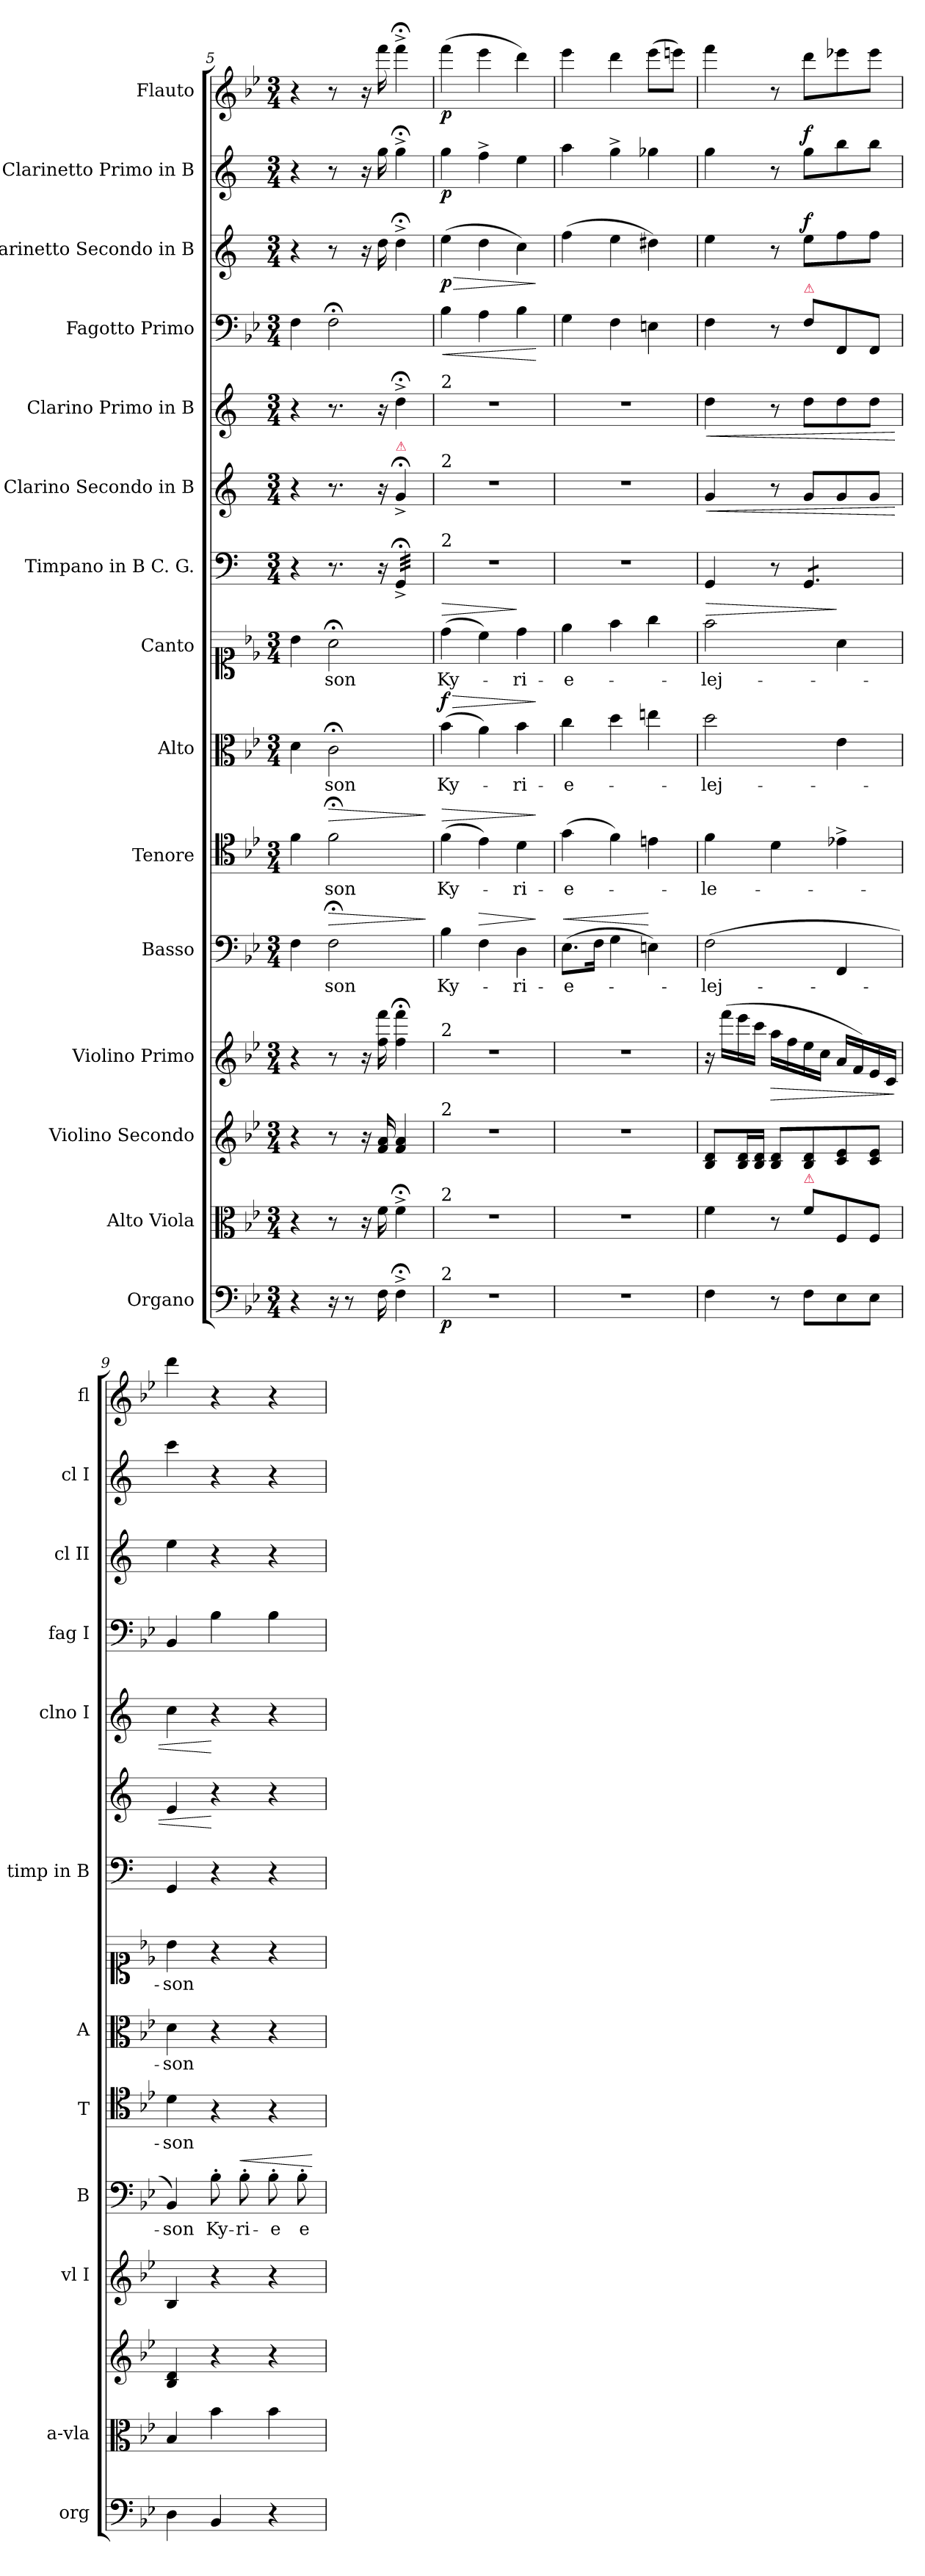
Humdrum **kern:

**kern	**dynam	**kern	**dynam	**kern	**dynam	**kern	**dynam	**kern	**text	**dynam	**kern	**text	**dynam	**kern	**text	**dynam	**kern	**text	**dynam	**kern	**kern	**dynam	**kern	**dynam	**kern	**dynam	**kern	**dynam	**kern	**dynam	**kern	**dynam
*part15	*part15	*part14	*part14	*part13	*part13	*part12	*part12	*part11	*part11	*part11	*part10	*part10	*part10	*part9	*part9	*part9	*part8	*part8	*part8	*part7	*part6	*part6	*part5	*part5	*part4	*part4	*part3	*part3	*part2	*part2	*part1	*part1
*staff15	*staff15	*staff14	*staff14	*staff13	*staff13	*staff12	*staff12	*staff11	*staff11	*staff11	*staff10	*staff10	*staff10	*staff9	*staff9	*staff9	*staff8	*staff8	*staff8	*staff7	*staff6	*staff6	*staff5	*staff5	*staff4	*staff4	*staff3	*staff3	*staff2	*staff2	*staff1	*staff1
*I"Organo	*	*I"Alto Viola	*	*I"Violino Secondo	*	*I"Violino Primo	*	*I"Basso	*	*	*I"Tenore	*	*	*I"Alto	*	*	*I"Canto	*	*	*I"Timpano in B C. G.	*I"Clarino Secondo in B	*	*I"Clarino Primo in B	*	*I"Fagotto Primo	*	*I"Clarinetto Secondo in B	*	*I"Clarinetto Primo in B	*	*I"Flauto	*
*I'org	*	*I'a-vla	*	*	*	*I'vl I	*	*I'B	*	*	*I'T	*	*	*I'A	*	*	*	*	*	*I'timp in B	*	*	*I'clno I	*	*I'fag I	*	*I'cl II	*	*I'cl I	*	*I'fl	*
*clefF4	*	*clefC3	*	*clefG2	*	*clefG2	*	*clefF4	*	*	*clefC4	*	*	*clefC3	*	*	*clefC1	*	*	*clefF4	*clefG2	*	*clefG2	*	*clefF4	*	*clefG2	*	*clefG2	*	*clefG2	*
*	*	*	*	*	*	*	*	*	*	*	*	*	*	*	*	*	*	*	*	*ITrd1c2	*ITrd1c2	*	*ITrd1c2	*	*	*	*ITrd1c2	*	*ITrd1c2	*	*	*
*k[b-e-]	*	*k[b-e-]	*	*k[b-e-]	*	*k[b-e-]	*	*k[b-e-]	*	*	*k[b-e-]	*	*	*k[b-e-]	*	*	*k[b-e-]	*	*	*k[b-e-]	*k[b-e-]	*	*k[b-e-]	*	*k[b-e-]	*	*k[b-e-]	*	*k[b-e-]	*	*k[b-e-]	*
*B-:	*	*B-:	*	*B-:	*	*B-:	*	*B-:	*	*	*B-:	*	*	*B-:	*	*	*B-:	*	*	*B-:	*B-:	*	*B-:	*	*B-:	*	*B-:	*	*B-:	*	*B-:	*
*M3/4	*	*M3/4	*	*M3/4	*	*M3/4	*	*M3/4	*	*	*M3/4	*	*	*M3/4	*	*	*M3/4	*	*	*M3/4	*M3/4	*	*M3/4	*	*M3/4	*	*M3/4	*	*M3/4	*	*M3/4	*
=5	=5	=5	=5	=5	=5	=5	=5	=5	=5	=5	=5	=5	=5	=5	=5	=5	=5	=5	=5	=5	=5	=5	=5	=5	=5	=5	=5	=5	=5	=5	=5	=5
4r	.	4r	.	4r	.	4r	.	4F\	.	.	4f\	.	.	4d\	.	.	4b-\	.	.	4r	4r	.	4r	.	4F\	.	4r	.	4r	.	4r	.
!	!	!	!	!	!	!	!	!	!	!LO:HP:a	!	!	!LO:HP:a	!	!	!	!	!	!	!	!	!	!	!	!	!	!	!	!	!	!	!
16r	.	8r	.	8r	.	8r	.	2F;<\	-son	>	2f;<\	-son	>	2c;<\	-son	.	2a;<\	-son	.	8.r	8.r	.	8.r	.	2F;<\	.	8r	.	8r	.	8r	.
8r	.	.	.	.	.	.	.	.	.	.	.	.	.	.	.	.	.	.	.	.	.	.	.	.	.	.	.	.	.	.	.	.
.	.	16r	.	16r	.	16r	.	.	.	.	.	.	.	.	.	.	.	.	.	.	.	.	.	.	.	.	16r	.	16r	.	16r	.
16F\	.	16f\	.	16f/ 16a/	.	16ff\ 16fff\	.	.	.	.	.	.	.	.	.	.	.	.	.	16r	16r	.	16r	.	.	.	16cc\	.	16ff\	.	16fff\	.
!	!	!	!	!	!	!	!	!	!	!	!	!	!	!	!	!	!	!	!	!	!LO:TX:a:color=crimson:t=⚠	!	!	!	!	!	!	!	!	!	!	!
!	!	!	!	!	!	!	!	!	!	!	!	!	!	!	!	!	!	!	!	!LO:TX:b:t=t	!	!	!	!	!	!	!	!	!	!	!	!
*	*	*	*	*	*	*	*	*	*	*	*	*	*	*	*	*	*	*	*	*tremolo	*	*	*	*	*	*	*	*	*	*	*	*
4F;<^\	.	4f;<^\	.	4f/ 4a/	.	4ff;<\ 4fff;<\	.	.	.	.	.	.	.	.	.	.	.	.	.	32FF;<^/LLL	4f;<^/	.	4cc;<^<\	.	.	.	4cc;<^<\	.	4ff;<^\	.	4fff;<^\	.
.	.	.	.	.	.	.	.	.	.	.	.	.	.	.	.	.	.	.	.	32FF;<^/	.	.	.	.	.	.	.	.	.	.	.	.
.	.	.	.	.	.	.	.	.	.	.	.	.	.	.	.	.	.	.	.	32FF;<^/	.	.	.	.	.	.	.	.	.	.	.	.
.	.	.	.	.	.	.	.	.	.	.	.	.	.	.	.	.	.	.	.	32FF;<^/	.	.	.	.	.	.	.	.	.	.	.	.
.	.	.	.	.	.	.	.	.	.	.	.	.	.	.	.	.	.	.	.	32FF;<^/	.	.	.	.	.	.	.	.	.	.	.	.
.	.	.	.	.	.	.	.	.	.	.	.	.	.	.	.	.	.	.	.	32FF;<^/	.	.	.	.	.	.	.	.	.	.	.	.
.	.	.	.	.	.	.	.	.	.	.	.	.	.	.	.	.	.	.	.	32FF;<^/	.	.	.	.	.	.	.	.	.	.	.	.
.	.	.	.	.	.	.	.	.	.	.	.	.	.	.	.	.	.	.	.	32FF;<^/JJJ	.	.	.	.	.	.	.	.	.	.	.	.
*	*	*	*	*	*	*	*	*	*	*	*	*	*	*	*	*	*	*	*	*Xtremolo	*	*	*	*	*	*	*	*	*	*	*	*
.	.	.	.	.	.	.	.	.	.	]	.	.	]	.	.	.	.	.	.	.	.	.	.	.	.	.	.	.	.	.	.	.
=6	=6	=6	=6	=6	=6	=6	=6	=6	=6	=6	=6	=6	=6	=6	=6	=6	=6	=6	=6	=6	=6	=6	=6	=6	=6	=6	=6	=6	=6	=6	=6	=6
!	!	!	!	!	!	!	!	!	!	!	!	!	!	!	!	!	!	!	!	!	!	!	!LO:TX:a:t=2	!	!	!	!	!	!	!	!	!
!	!	!	!	!	!	!	!	!	!	!	!	!	!	!	!	!	!	!	!	!	!LO:TX:a:t=2	!	!	!	!	!	!	!	!	!	!	!
!	!	!	!	!	!	!	!	!	!	!	!	!	!	!	!	!	!	!	!	!LO:TX:a:t=2	!	!	!	!	!	!	!	!	!	!	!	!
!	!	!	!	!	!	!LO:TX:a:t=2	!	!	!	!	!	!	!	!	!	!	!	!	!	!	!	!	!	!	!	!	!	!	!	!	!	!
!	!	!	!	!LO:TX:a:t=2	!	!	!	!	!	!	!	!	!	!	!	!	!	!	!	!	!	!	!	!	!	!	!	!	!	!	!	!
!	!	!LO:TX:a:t=2	!	!	!	!	!	!	!	!	!	!	!	!	!	!	!	!	!	!	!	!	!	!	!	!	!	!	!	!	!	!
!LO:TX:a:t=2	!	!	!	!	!	!	!	!	!	!	!	!	!	!	!	!	!	!	!	!	!	!	!	!	!	!	!	!	!	!	!	!
!	!LO:DY:b	!	!	!	!	!	!	!	!	!LO:DY:b	!	!	!LO:HP:a	!	!	!LO:HP:a	!	!	!LO:HP:a	!	!	!	!	!	!	!LO:HP:b	!	!LO:HP:b	!	!	!	!
!	!	!	!	!	!	!	!	!	!	!	!	!	!	!	!	!LO:DY:n=1:a	!	!	!LO:DY:n=1:a	!	!	!	!	!	!	!	!	!	!	!	!	!
2.r	p.	2.r	.	2.r	.	2.r	.	4B-\	Ky-	for	(4f\	Ky-	>	(4b-\	Ky-	> f	(4dd\	Ky-	> fo	2.r	2.r	.	2.r	.	4B-\	<	(4dd\	> p	4ff\	p	(4fff\	p
!	!	!	!	!	!	!	!	!	!	!LO:HP:a	!	!	!	!	!	!	!	!	!	!	!	!	!	!	!	!	!	!	!	!	!	!
.	.	.	.	.	.	.	.	4F\	.	>	4e-\)	.	.	4a\)	.	.	4cc\)	.	.	.	.	.	.	.	4A\	.	4cc\	.	4ee-^\	.	4eee-\	.
.	.	.	.	.	.	.	.	4D\	ri-	.	4d\	-ri-	.	4b-\	-ri-	.	4dd\	-ri-	]	.	.	.	.	.	4B-\	.	4b-\)	.	4dd\	.	4ddd\)	.
.	.	.	.	.	.	.	.	.	.	]	.	.	]	.	.	]	.	.	.	.	.	.	.	.	.	[	.	]	.	.	.	.
=7	=7	=7	=7	=7	=7	=7	=7	=7	=7	=7	=7	=7	=7	=7	=7	=7	=7	=7	=7	=7	=7	=7	=7	=7	=7	=7	=7	=7	=7	=7	=7	=7
!	!	!	!	!	!	!	!	!	!	!LO:HP:a	!	!	!	!	!	!	!	!	!	!	!	!	!	!	!	!	!	!	!	!	!	!
2.r	.	2.r	.	2.r	.	2.r	.	(8.E-\L	-e-	<	(4g\	-e-	.	4cc\	-e-	.	4ee-\	-e-	.	2.r	2.r	.	2.r	.	4G\	.	(4ee-\	.	4gg\	.	4eee-\	.
.	.	.	.	.	.	.	.	16F\Jk	.	.	.	.	.	.	.	.	.	.	.	.	.	.	.	.	.	.	.	.	.	.	.	.
.	.	.	.	.	.	.	.	4G\	.	.	4f\)	.	.	4dd\	.	.	4ff\	.	.	.	.	.	.	.	4F\	.	4dd\	.	4ff^\	.	4ddd\	.
.	.	.	.	.	.	.	.	4En\)	.	[	4en\	.	.	4een	.	.	4gg\	.	.	.	.	.	.	.	4En\	.	4cc#X\)	.	4ff-X\	.	(8eee-\L	.
.	.	.	.	.	.	.	.	.	.	.	.	.	.	.	.	.	.	.	.	.	.	.	.	.	.	.	.	.	.	.	8eeen\J)	.
=8	=8	=8	=8	=8	=8	=8	=8	=8	=8	=8	=8	=8	=8	=8	=8	=8	=8	=8	=8	=8	=8	=8	=8	=8	=8	=8	=8	=8	=8	=8	=8	=8
!	!	!	!	!	!LO:DY:b	!	!	!	!	!	!	!	!	!	!	!	!	!	!LO:HP:a	!	!	!LO:HP:b	!	!LO:HP:b	!	!	!	!	!	!	!	!
4F\	.	4f\	.	8B-/ 8d/L	for	16r	.	(2F\	-lej-	.	4f\	-le-	.	2dd\	-lej-	.	2ff\	-lej-	>	4FF/	4f/	<	4cc\	<	4F\	.	4dd\	.	4ff\	.	4fff\	.
.	.	.	.	.	.	(16fff\LL	.	.	.	.	.	.	.	.	.	.	.	.	.	.	.	.	.	.	.	.	.	.	.	.	.	.
.	.	.	.	16B-/ 16d/L	.	16eee-\	.	.	.	.	.	.	.	.	.	.	.	.	.	.	.	.	.	.	.	.	.	.	.	.	.	.
.	.	.	.	16B-/ 16d/JJ	.	16ccc\JJ	.	.	.	.	.	.	.	.	.	.	.	.	.	.	.	.	.	.	.	.	.	.	.	.	.	.
!	!	!	!	!	!	!	!LO:HP:b	!	!	!	!	!	!	!	!	!	!	!	!	!	!	!	!	!	!	!	!	!	!	!	!	!
8r	.	8r	.	8B-/ 8d/L	.	16aa\LL	>	.	.	.	4d\	.	.	.	.	.	.	.	.	8r	8r	.	8r	.	8r	.	8r	.	8r	.	8r	.
.	.	.	.	.	.	16ff\	.	.	.	.	.	.	.	.	.	.	.	.	.	.	.	.	.	.	.	.	.	.	.	.	.	.
!	!	!	!	!	!	!	!	!	!	!	!	!	!	!	!	!	!	!	!	!	!	!	!	!	!LO:TX:a:color=crimson:t=⚠	!	!	!	!	!	!	!
!	!	!LO:TX:a:color=crimson:t=⚠	!	!	!	!	!	!	!	!	!	!	!	!	!	!	!	!	!	!	!	!	!	!	!	!	!	!	!	!	!	!
!	!LO:DY:b	!	!	!	!	!	!	!	!	!	!	!	!	!	!	!	!	!	!	!	!	!	!	!	!	!LO:DY:b	!	!LO:DY:a	!	!LO:DY:a	!	!
*	*	*	*	*	*	*	*	*	*	*	*	*	*	*	*	*	*	*	*	*tremolo	*	*	*	*	*	*	*	*	*	*	*	*
8F\L	fo	8f/L	.	8B-/ 8d/	.	16ee-\	.	.	.	.	.	.	.	.	.	.	.	.	.	8FF/L	8f/L	.	8cc\L	.	8F/L	for	8dd\L	f	8ff\L	f	8ddd\L	.
.	.	.	.	.	.	16cc\JJ	.	.	.	.	.	.	.	.	.	.	.	.	.	.	.	.	.	.	.	.	.	.	.	.	.	.
!	!	!	!LO:DY:b	!	!	!	!	!	!	!	!	!	!	!	!	!	!	!	!	!	!	!	!	!	!	!	!	!	!	!	!	!
8E-\	.	8F/	for	8c/ 8e-/	.	16a/LL	.	4FF/	.	.	4e-X^\	.	.	4e-\	.	.	4a\	.	]	8FF/	8f/	.	8cc\	.	8FF/	.	8ee-\	.	8aa\	.	8eee-X\	.
.	.	.	.	.	.	16f/)	.	.	.	.	.	.	.	.	.	.	.	.	.	.	.	.	.	.	.	.	.	.	.	.	.	.
8E-\J	.	8F/J	.	8c/ 8e-/J	.	16e-/	.	.	.	.	.	.	.	.	.	.	.	.	.	8FF/J	8f/J	.	8cc\J	.	8FF/J	.	8ee-\J	.	8aa\J	.	8eee-\J	.
*	*	*	*	*	*	*	*	*	*	*	*	*	*	*	*	*	*	*	*	*Xtremolo	*	*	*	*	*	*	*	*	*	*	*	*
.	.	.	.	.	.	16c/JJ	.	.	.	.	.	.	.	.	.	.	.	.	.	.	.	.	.	.	.	.	.	.	.	.	.	.
.	.	.	.	.	.	.	]	.	.	.	.	.	.	.	.	.	.	.	.	.	.	.	.	.	.	.	.	.	.	.	.	.
=9	=9	=9	=9	=9	=9	=9	=9	=9	=9	=9	=9	=9	=9	=9	=9	=9	=9	=9	=9	=9	=9	=9	=9	=9	=9	=9	=9	=9	=9	=9	=9	=9
4D\	.	4B-/	.	4B-/ 4d/	.	4B-/	.	4BB-/)	-son	.	4d\	-son	.	4d\	-son	.	4b-\	-son	.	4FF/	4d/	.	4b-\	.	4BB-/	.	4dd\	.	4bb-\	.	4ddd\	.
!	!	!	!	!	!	!	!	!	!	!LO:DY:a	!	!	!	!	!	!	!	!	!	!	!	!	!	!	!	!	!	!	!	!	!	!
4BB-/	.	4b-\	.	4r	.	4r	.	8B-'\	Ky-	ffo	4r	.	.	4r	.	.	4r	.	.	4r	4r	[	4r	[	4B-\	.	4r	.	4r	.	4r	.
!	!	!	!	!	!	!	!	!	!	!LO:HP:a	!	!	!	!	!	!	!	!	!	!	!	!	!	!	!	!	!	!	!	!	!	!
.	.	.	.	.	.	.	.	8B-'\	-ri-	<	.	.	.	.	.	.	.	.	.	.	.	.	.	.	.	.	.	.	.	.	.	.
4r	.	4b-\	.	4r	.	4r	.	8B-'\	-e	.	4r	.	.	4r	.	.	4r	.	.	4r	4r	.	4r	.	4B-\	.	4r	.	4r	.	4r	.
.	.	.	.	.	.	.	.	8B-'\	e-	.	.	.	.	.	.	.	.	.	.	.	.	.	.	.	.	.	.	.	.	.	.	.
.	.	.	.	.	.	.	.	.	.	[	.	.	.	.	.	.	.	.	.	.	.	.	.	.	.	.	.	.	.	.	.	.
=	=	=	=	=	=	=	=	=	=	=	=	=	=	=	=	=	=	=	=	=	=	=	=	=	=	=	=	=	=	=	=	=
*-	*-	*-	*-	*-	*-	*-	*-	*-	*-	*-	*-	*-	*-	*-	*-	*-	*-	*-	*-	*-	*-	*-	*-	*-	*-	*-	*-	*-	*-	*-	*-	*-
